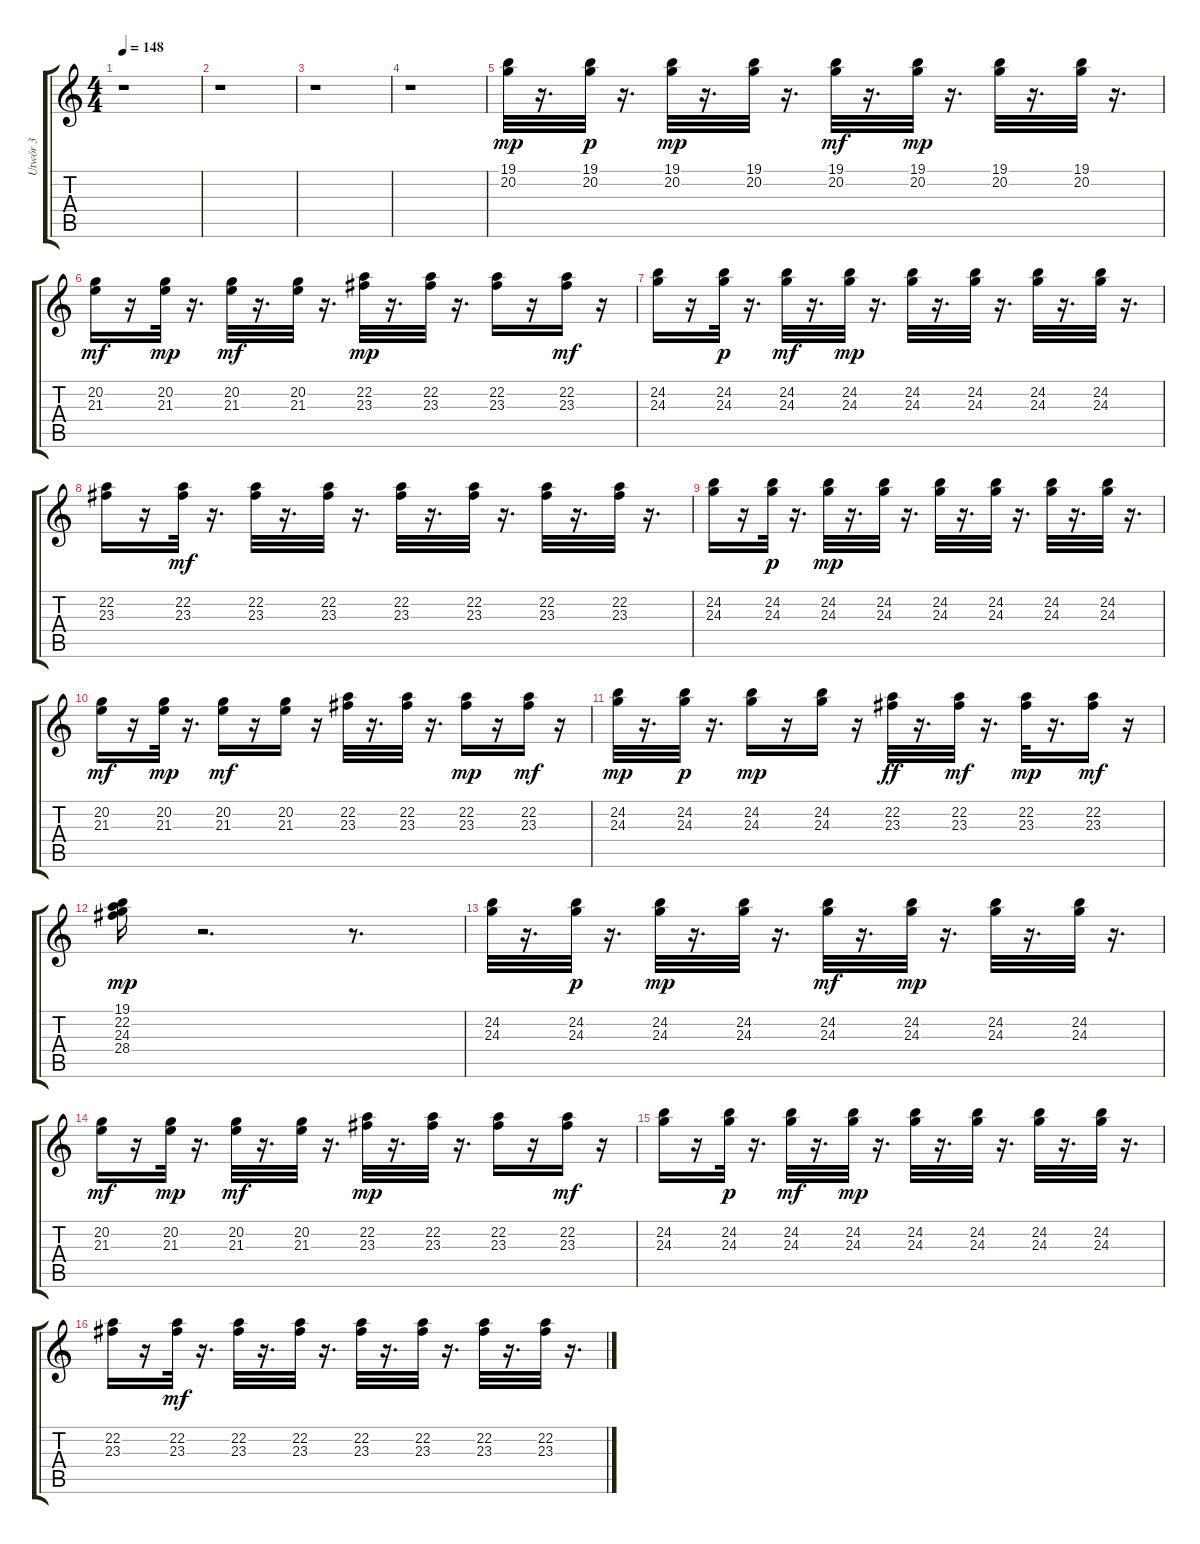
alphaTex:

\track ("Utwór 3" "Utwór 3") {instrument rockorgan}
\staff {score tabs}
\tuning (E4 B3 G3 D3 A2 E2) {hide}
\ts (4 4)
\tempo 148
\clef g2
\ks c
r.1{dy f} |
r.1 |
r.1 |
r.1 |
(19.1 20.2).32{dy mp} r.16{d} (19.1 20.2).32{dy p} r.16{d} (19.1 20.2).32{dy mp} r.16{d} (19.1 20.2).32 r.16{d} (19.1 20.2).32{dy mf} r.16{d} (19.1 20.2).32{dy mp} r.16{d} (19.1 20.2).32 r.16{d} (19.1 20.2).32 r.16{d} |
(20.2 21.3).16{dy mf} r.16 (20.2 21.3).32{dy mp} r.16{d} (20.2 21.3).32{dy mf} r.16{d} (20.2 21.3).32 r.16{d} (22.2 23.3).32{dy mp} r.16{d} (22.2 23.3).32 r.16{d} (22.2 23.3).16 r.16 (22.2 23.3).16{dy mf} r.16 |
(24.2 24.3).16 r.16 (24.2 24.3).32{dy p} r.16{d} (24.2 24.3).32{dy mf} r.16{d} (24.2 24.3).32{dy mp} r.16{d} (24.2 24.3).32 r.16{d} (24.2 24.3).32 r.16{d} (24.2 24.3).32 r.16{d} (24.2 24.3).32 r.16{d} |
(22.2 23.3).16 r.16 (22.2 23.3).32{dy mf} r.16{d} (22.2 23.3).32 r.16{d} (22.2 23.3).32 r.16{d} (22.2 23.3).32 r.16{d} (22.2 23.3).32 r.16{d} (22.2 23.3).32 r.16{d} (22.2 23.3).32 r.16{d} |
(24.2 24.3).16 r.16 (24.2 24.3).32{dy p} r.16{d} (24.2 24.3).32{dy mp} r.16{d} (24.2 24.3).32 r.16{d} (24.2 24.3).32 r.16{d} (24.2 24.3).32 r.16{d} (24.2 24.3).32 r.16{d} (24.2 24.3).32 r.16{d} |
(20.2 21.3).16{dy mf} r.16 (20.2 21.3).32{dy mp} r.16{d} (20.2 21.3).16{dy mf} r.16 (20.2 21.3).16 r.16 (22.2 23.3).32 r.16{d} (22.2 23.3).32 r.16{d} (22.2 23.3).16{dy mp} r.16 (22.2 23.3).16{dy mf} r.16 |
(24.2 24.3).32{dy mp} r.16{d} (24.2 24.3).32{dy p} r.16{d} (24.2 24.3).16{dy mp} r.16 (24.2 24.3).16 r.16 (22.2 23.3).32{dy ff} r.16{d} (22.2 23.3).32{dy mf} r.16{d} (22.2 23.3).32{dy mp} r.16{d} (22.2 23.3).16{dy mf} r.16 |
(19.1 22.2 24.3 28.4).16{dy mp} r.2{d} r.8{d} |
(24.2 24.3).32 r.16{d} (24.2 24.3).32{dy p} r.16{d} (24.2 24.3).32{dy mp} r.16{d} (24.2 24.3).32 r.16{d} (24.2 24.3).32{dy mf} r.16{d} (24.2 24.3).32{dy mp} r.16{d} (24.2 24.3).32 r.16{d} (24.2 24.3).32 r.16{d} |
(20.2 21.3).16{dy mf} r.16 (20.2 21.3).32{dy mp} r.16{d} (20.2 21.3).32{dy mf} r.16{d} (20.2 21.3).32 r.16{d} (22.2 23.3).32{dy mp} r.16{d} (22.2 23.3).32 r.16{d} (22.2 23.3).16 r.16 (22.2 23.3).16{dy mf} r.16 |
(24.2 24.3).16 r.16 (24.2 24.3).32{dy p} r.16{d} (24.2 24.3).32{dy mf} r.16{d} (24.2 24.3).32{dy mp} r.16{d} (24.2 24.3).32 r.16{d} (24.2 24.3).32 r.16{d} (24.2 24.3).32 r.16{d} (24.2 24.3).32 r.16{d} |
(22.2 23.3).16 r.16 (22.2 23.3).32{dy mf} r.16{d} (22.2 23.3).32 r.16{d} (22.2 23.3).32 r.16{d} (22.2 23.3).32 r.16{d} (22.2 23.3).32 r.16{d} (22.2 23.3).32 r.16{d} (22.2 23.3).32 r.16{d}
